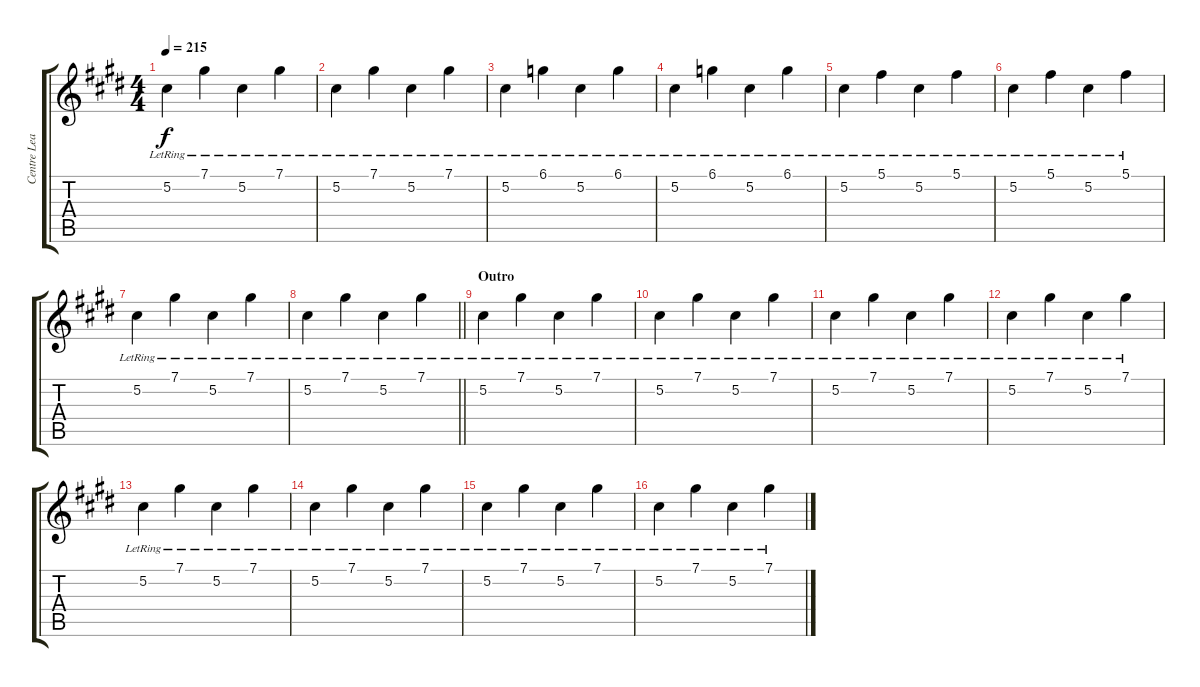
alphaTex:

\track ("Centre Lead" "Centre Lea") {instrument electricguitarclean}
\staff {score tabs}
\tuning (Db4 Ab3 E3 B2 Gb2 Db2) {hide}
\ts (4 4)
\tempo 215
\clef g2
\ks e
5.2{lr}.4{dy f} 7.1{lr}.4 5.2{lr}.4 7.1{lr}.4 |
5.2{lr}.4 7.1{lr}.4 5.2{lr}.4 7.1{lr}.4 |
5.2{lr}.4 6.1{lr}.4 5.2{lr}.4 6.1{lr}.4 |
5.2{lr}.4 6.1{lr}.4 5.2{lr}.4 6.1{lr}.4 |
5.2{lr}.4 5.1{lr}.4 5.2{lr}.4 5.1{lr}.4 |
5.2{lr}.4 5.1{lr}.4 5.2{lr}.4 5.1{lr}.4 |
5.2{lr}.4 7.1{lr}.4 5.2{lr}.4 7.1{lr}.4 |
\barLineRight lightlight
5.2{lr}.4 7.1{lr}.4 5.2{lr}.4 7.1{lr}.4 |
\section ("" "Outro")
5.2{lr}.4 7.1{lr}.4 5.2{lr}.4 7.1{lr}.4 |
5.2{lr}.4 7.1{lr}.4 5.2{lr}.4 7.1{lr}.4 |
5.2{lr}.4 7.1{lr}.4 5.2{lr}.4 7.1{lr}.4 |
5.2{lr}.4 7.1{lr}.4 5.2{lr}.4 7.1{lr}.4 |
5.2{lr}.4 7.1{lr}.4 5.2{lr}.4 7.1{lr}.4 |
5.2{lr}.4 7.1{lr}.4 5.2{lr}.4 7.1{lr}.4 |
5.2{lr}.4 7.1{lr}.4 5.2{lr}.4 7.1{lr}.4 |
5.2{lr}.4 7.1{lr}.4 5.2{lr}.4 7.1{lr}.4
